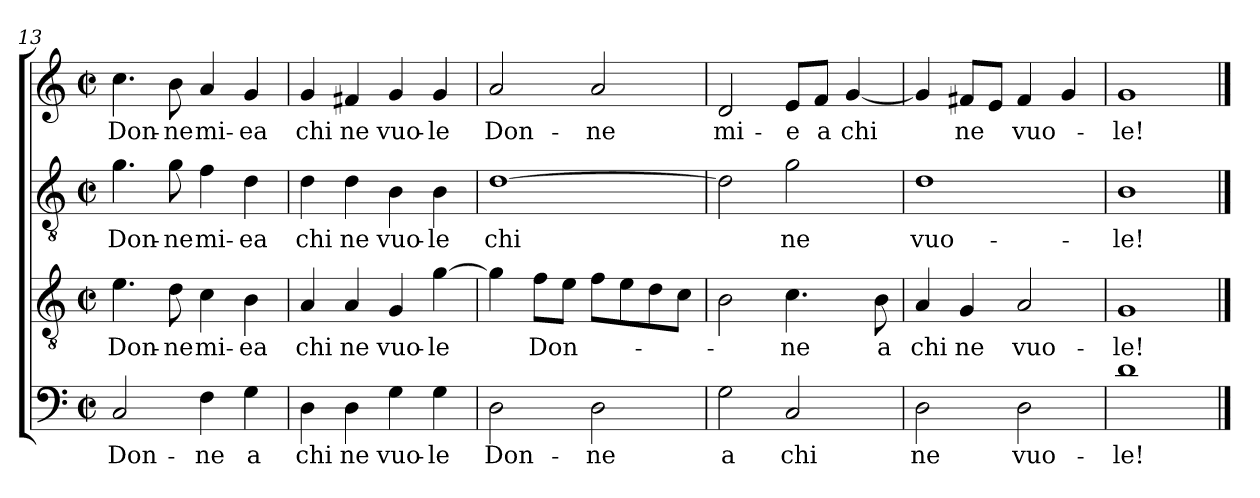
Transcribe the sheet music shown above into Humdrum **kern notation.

**kern	**text	**kern	**text	**kern	**text	**kern	**text
*part4	*part4	*part3	*part3	*part2	*part2	*part1	*part1
*staff4	*staff4	*staff3	*staff3	*staff2	*staff2	*staff1	*staff1
*clefF4	*	*clefGv2	*	*clefGv2	*	*clefG2	*
*k[]	*	*k[]	*	*k[]	*	*k[]	*
*C:	*	*C:	*	*C:	*	*C:	*
*M2/2	*	*M2/2	*	*M2/2	*	*M2/2	*
*met(c|)	*	*met(c|)	*	*met(c|)	*	*met(c|)	*
=13	=13	=13	=13	=13	=13	=13	=13
2C/	Don-	4.e\	Don-	4.g\	Don-	4.cc\	Don-
.	.	8d\	-ne	8g\	-ne	8b\	-ne
4F\	-ne	4c\	mi-	4f\	mi-	4a/	mi-
4G\	a	4B\	-ea	4d\	-ea	4g/	-ea
=14	=14	=14	=14	=14	=14	=14	=14
4D\	chi	4A/	chi	4d\	chi	4g/	chi
4D\	ne	4A/	ne	4d\	ne	4f#X/	ne
4G\	vuo-	4G/	vuo-	4B\	vuo-	4g/	vuo-
4G\	-le	[4g\	-le	4B\	-le	4g/	-le
=15	=15	=15	=15	=15	=15	=15	=15
2D\	Don-	4g\]	.	[1d	chi	2a/	Don-
.	.	8f\L	Don-	.	.	.	.
.	.	8e\J	.	.	.	.	.
2D\	-ne	8f\L	.	.	.	2a/	-ne
.	.	8e\	.	.	.	.	.
.	.	8d\	.	.	.	.	.
.	.	8c\J	.	.	.	.	.
=16	=16	=16	=16	=16	=16	=16	=16
2G\	a	2B\	.	2d\]	.	2d/	mi-
2C/	chi	4.c\	-ne	2g\	ne	8e/L	-e
.	.	.	.	.	.	8f/J	a
.	.	.	.	.	.	[4g/	chi
.	.	8B\	a	.	.	.	.
=17	=17	=17	=17	=17	=17	=17	=17
2D\	ne	4A/	chi	1d	vuo-	4g/]	.
.	.	4G/	ne	.	.	8f#X/L	ne
.	.	.	.	.	.	8e/J	.
2D\	vuo-	2A/	vuo-	.	.	4f#/	vuo-
.	.	.	.	.	.	4g/	.
=18	=18	=18	=18	=18	=18	=18	=18
1d	-le!	1G	-le!	1B	-le!	1g	-le!
==	==	==	==	==	==	==	==
*-	*-	*-	*-	*-	*-	*-	*-
